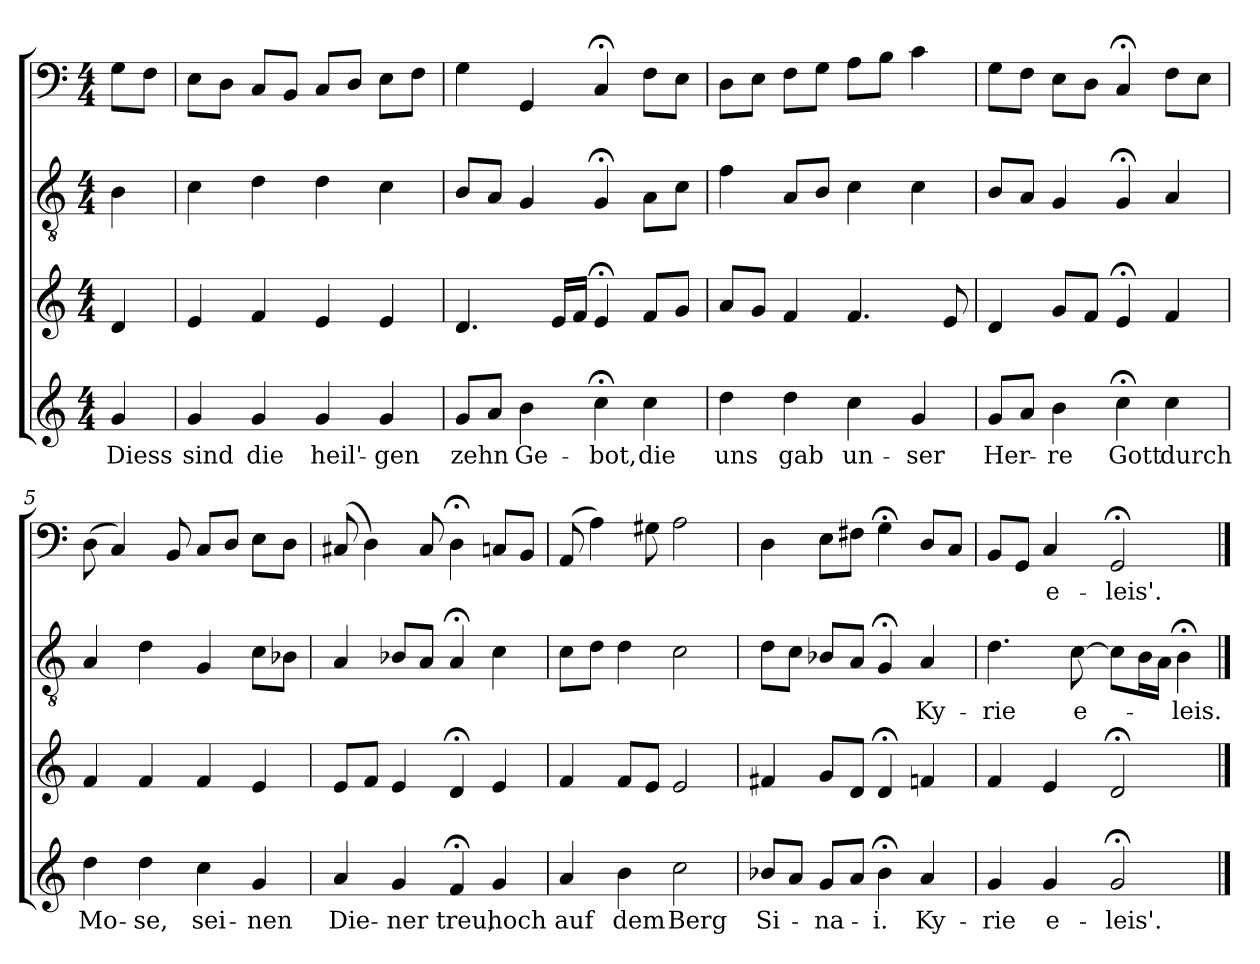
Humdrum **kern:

**kern	**text	**kern	**kern	**text	**kern	**text
*part4	*part4	*part3	*part2	*part2	*part1	*part1
*staff4	*staff4	*staff3	*staff2	*staff2	*staff1	*staff1
*clefG2	*	*clefG2	*clefGv2	*	*clefF4	*
*k[]	*	*k[]	*k[]	*	*k[]	*
*C:	*	*C:	*C:	*	*C:	*
*M4/4	*	*M4/4	*M4/4	*	*M4/4	*
=	=	=	=	=	=	=
4g/	Diess	4d/	4B\	.	8G\L	.
.	.	.	.	.	8F\J	.
=1	=1	=1	=1	=1	=1	=1
4g/	sind	4e/	4c\	.	8E\L	.
.	.	.	.	.	8D\J	.
4g/	die	4f/	4d\	.	8C/L	.
.	.	.	.	.	8BB/J	.
4g/	heil'-	4e/	4d\	.	8C/L	.
.	.	.	.	.	8D/J	.
4g/	-gen	4e/	4c\	.	8E\L	.
.	.	.	.	.	8F\J	.
=2	=2	=2	=2	=2	=2	=2
8g/L	zehn	4.d/	8B/L	.	4G\	.
8a/J	.	.	8A/J	.	.	.
4b\	Ge-	.	4G/	.	4GG/	.
.	.	16e/LL	.	.	.	.
.	.	16f/JJ	.	.	.	.
4cc;<\	-bot,	4e;</	4G;</	.	4C;</	.
4cc\	die	8f/L	8A\L	.	8F\L	.
.	.	8g/J	8c\J	.	8E\J	.
=3	=3	=3	=3	=3	=3	=3
4dd\	uns	8a/L	4f\	.	8D\L	.
.	.	8g/J	.	.	8E\J	.
4dd\	gab	4f/	8A/L	.	8F\L	.
.	.	.	8B/J	.	8G\J	.
4cc\	un-	4.f/	4c\	.	8A\L	.
.	.	.	.	.	8B\J	.
4g/	-ser	.	4c\	.	4c\	.
.	.	8e/	.	.	.	.
=4	=4	=4	=4	=4	=4	=4
8g/L	Her-	4d/	8B/L	.	8G\L	.
8a/J	.	.	8A/J	.	8F\J	.
4b\	-re	8g/L	4G/	.	8E\L	.
.	.	8f/J	.	.	8D\J	.
4cc;<\	Gott	4e;</	4G;</	.	4C;</	.
4cc\	durch	4f/	4A/	.	8F\L	.
.	.	.	.	.	8E\J	.
=5	=5	=5	=5	=5	=5	=5
4dd\	Mo-	4f/	4A/	.	(8D\	.
.	.	.	.	.	4C/)	.
4dd\	-se,	4f/	4d\	.	.	.
.	.	.	.	.	8BB/	.
4cc\	sei-	4f/	4G/	.	8C/L	.
.	.	.	.	.	8D/J	.
4g/	-nen	4e/	8c\L	.	8E\L	.
.	.	.	8B-X\J	.	8D\J	.
=6	=6	=6	=6	=6	=6	=6
4a/	Die-	8e/L	4A/	.	(8C#X/	.
.	.	8f/J	.	.	4D\)	.
4g/	-ner	4e/	8B-X/L	.	.	.
.	.	.	8A/J	.	8C#/	.
4f;</	treu,	4d;</	4A;</	.	4D;<\	.
4g/	hoch	4e/	4c\	.	8Cn/L	.
.	.	.	.	.	8BB/J	.
=7	=7	=7	=7	=7	=7	=7
4a/	auf	4f/	8c\L	.	(8AA/	.
.	.	.	8d\J	.	4A\)	.
4b\	dem	8f/L	4d\	.	.	.
.	.	8e/J	.	.	8G#X\	.
2cc\	Berg	2e/	2c\	.	2A\	.
=8	=8	=8	=8	=8	=8	=8
8b-X/L	Si-	4f#X/	8d\L	.	4D\	.
8a/J	.	.	8c\J	.	.	.
8g/L	-na-	8g/L	8B-X/L	.	8E\L	.
8a/J	.	8d/J	8A/J	.	8F#X\J	.
4b-;<\	-i.	4d;</	4G;</	.	4G;<\	.
4a/	Ky-	4fn/	4A/	Ky-	8D/L	.
.	.	.	.	.	8C/J	.
=9	=9	=9	=9	=9	=9	=9
4g/	-rie	4f/	4.d\	-rie	8BB/L	.
.	.	.	.	.	8GG/J	.
4g/	e-	4e/	.	.	4C/	e-
.	.	.	[8c\	e-	.	.
2g;</	-leis'.	2d;</	8c\L]	.	2GG;</	-leis'.
.	.	.	16B\L	.	.	.
.	.	.	16A\JJ	.	.	.
.	.	.	4B;<\	-leis.	.	.
==	==	==	==	==	==	==
*-	*-	*-	*-	*-	*-	*-
